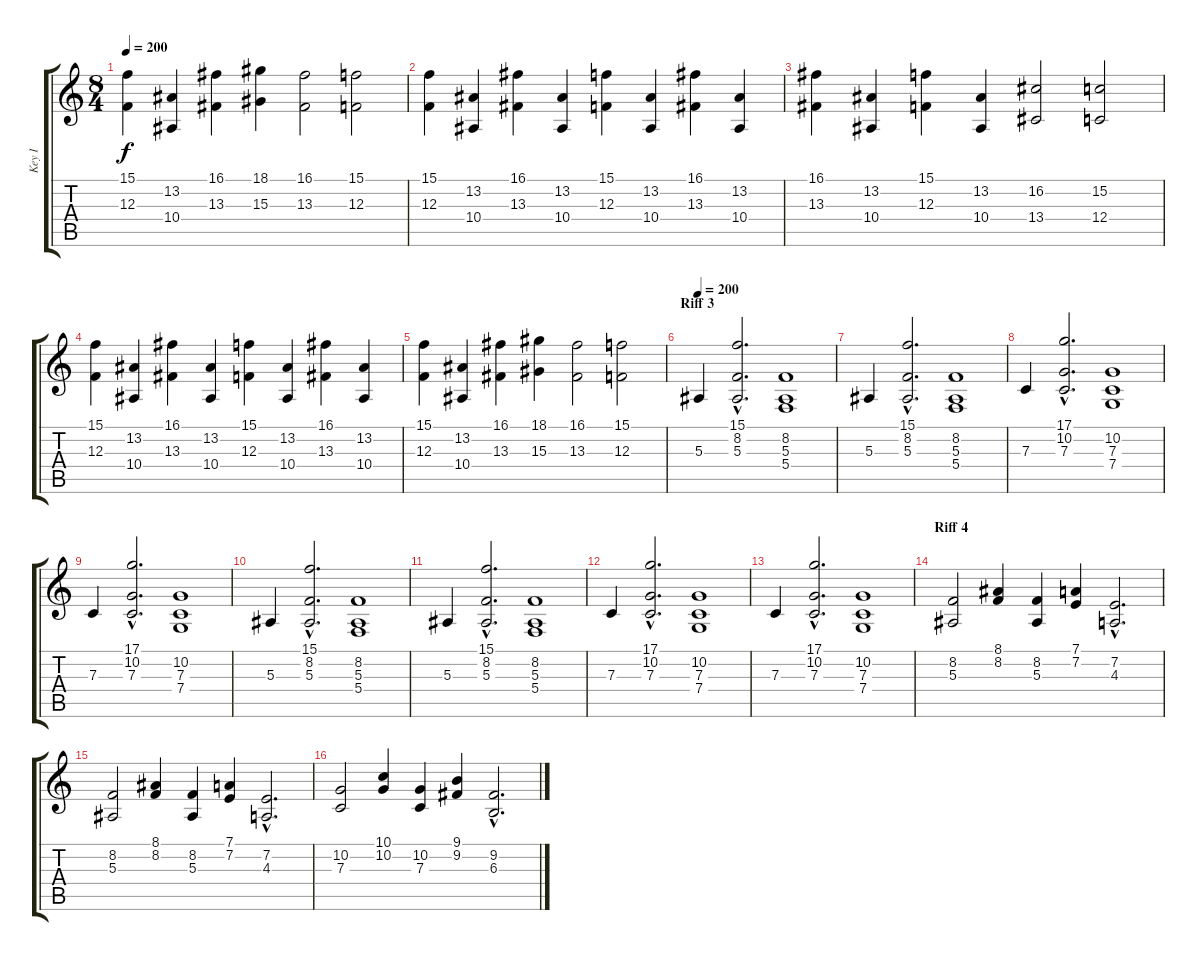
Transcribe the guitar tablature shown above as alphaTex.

\track ("Key I" "Key I") {instrument stringensemble1}
\staff {score tabs}
\tuning (D4 A3 F3 C3 G2 D2) {hide}
\ts (8 4)
\tempo 200
\clef g2
\ks c
(15.1 12.3).4{dy f} (13.2 10.4).4 (16.1 13.3).4 (18.1 15.3).4 (16.1 13.3).2 (15.1 12.3).2 |
(15.1 12.3).4 (13.2 10.4).4 (16.1 13.3).4 (13.2 10.4).4 (15.1 12.3).4 (13.2 10.4).4 (16.1 13.3).4 (13.2 10.4).4 |
(16.1 13.3).4 (13.2 10.4).4 (15.1 12.3).4 (13.2 10.4).4 (16.2 13.4).2 (15.2 12.4).2 |
(15.1 12.3).4 (13.2 10.4).4 (16.1 13.3).4 (13.2 10.4).4 (15.1 12.3).4 (13.2 10.4).4 (16.1 13.3).4 (13.2 10.4).4 |
(15.1 12.3).4 (13.2 10.4).4 (16.1 13.3).4 (18.1 15.3).4 (16.1 13.3).2 (15.1 12.3).2 |
\section ("" "Riff 3")
\tempo 200
5.3.4{volume 12} (15.1{hac} 8.2{hac} 5.3{hac}).2{d} (8.2 5.3 5.4).1 |
5.3.4 (15.1{hac} 8.2{hac} 5.3{hac}).2{d} (8.2 5.3 5.4).1 |
7.3.4 (17.1{hac} 10.2{hac} 7.3{hac}).2{d} (10.2 7.3 7.4).1 |
7.3.4 (17.1{hac} 10.2{hac} 7.3{hac}).2{d} (10.2 7.3 7.4).1 |
5.3.4 (15.1{hac} 8.2{hac} 5.3{hac}).2{d} (8.2 5.3 5.4).1 |
5.3.4 (15.1{hac} 8.2{hac} 5.3{hac}).2{d} (8.2 5.3 5.4).1 |
7.3.4 (17.1{hac} 10.2{hac} 7.3{hac}).2{d} (10.2 7.3 7.4).1 |
7.3.4 (17.1{hac} 10.2{hac} 7.3{hac}).2{d} (10.2 7.3 7.4).1 |
\section ("" "Riff 4")
(8.2 5.3).2 (8.1 8.2).4 (8.2 5.3).4 (7.1 7.2).4 (7.2{hac} 4.3{hac}).2{d} |
(8.2 5.3).2 (8.1 8.2).4 (8.2 5.3).4 (7.1 7.2).4 (7.2{hac} 4.3{hac}).2{d} |
(10.2 7.3).2 (10.1 10.2).4 (10.2 7.3).4 (9.1 9.2).4 (9.2{hac} 6.3{hac}).2{d}
